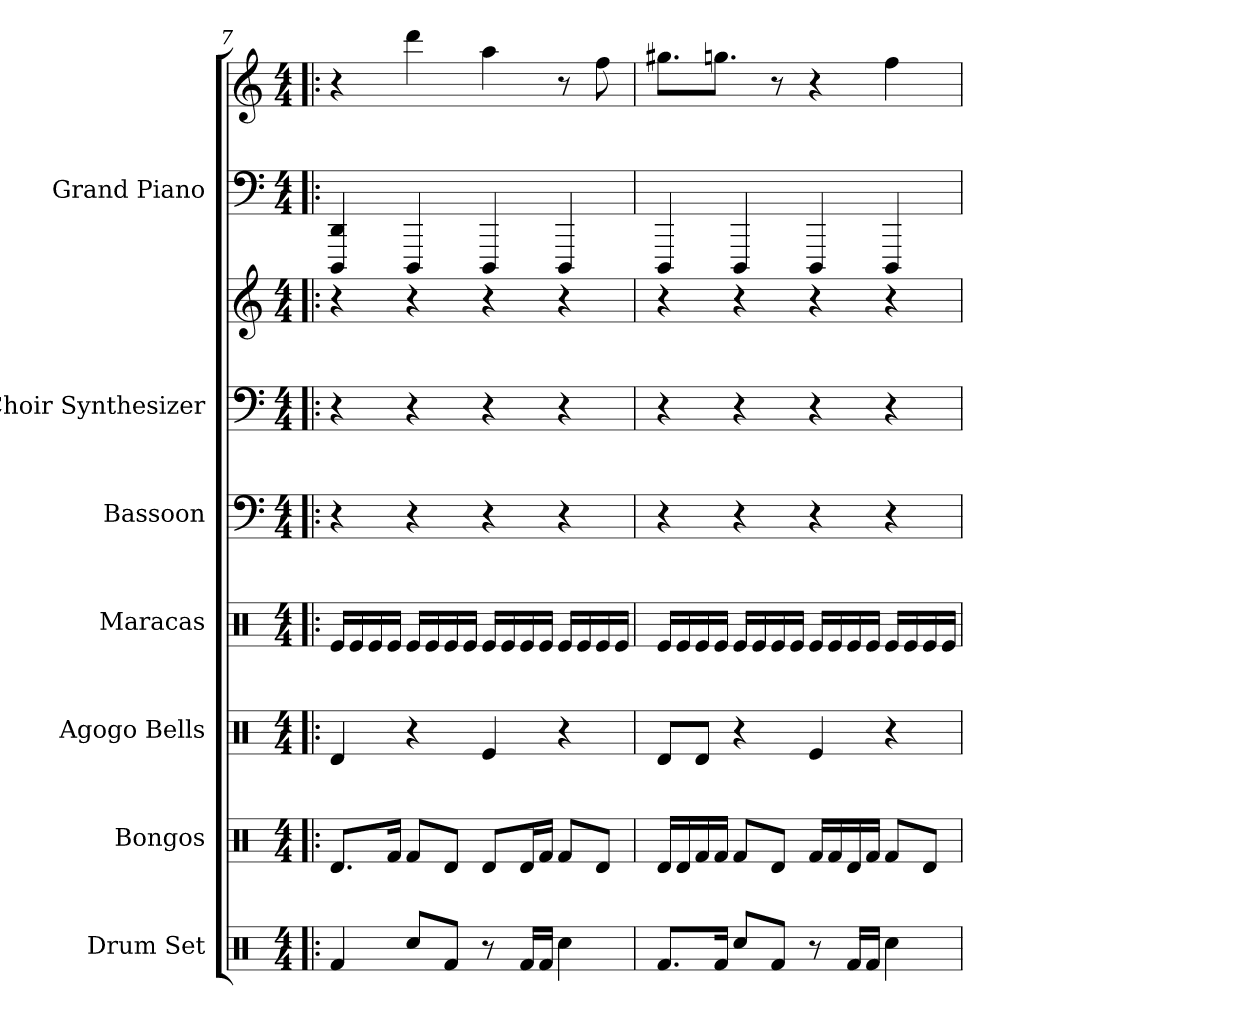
**kern	**kern	**kern	**kern	**kern	**kern	**kern	**kern	**kern
*part7	*part6	*part5	*part4	*part3	*part2	*part2	*part1	*part1
*staff9	*staff8	*staff7	*staff6	*staff5	*staff4	*staff3	*staff2	*staff1
*I"Drum Set	*I"Bongos	*I"Agogo Bells	*I"Maracas	*I"Bassoon	*I"Choir Synthesizer	*	*I"Grand Piano	*
*I'Drums	*I'Bongo	*I'Ago.	*I'Mrcs	*I'Bsn.	*I'Synth.	*	*I'Pno.	*
*clefX	*clefX	*clefX	*clefX	*clefF4	*clefF4	*clefG2	*clefF4	*clefG2
*k[]	*k[]	*k[]	*k[]	*k[]	*k[]	*k[]	*k[]	*k[]
*M4/4	*M4/4	*M4/4	*M4/4	*M4/4	*M4/4	*M4/4	*M4/4	*M4/4
=7!|:	=7!|:	=7!|:	=7!|:	=7!|:	=7!|:	=7!|:	=7!|:	=7!|:
4Rf	8.RdL	4Rd	16ReLL	4r	4r	4r	4DDD 4DD	4r
.	.	.	16Re	.	.	.	.	.
.	.	.	16Re	.	.	.	.	.
.	16RfJk	.	16ReJJ	.	.	.	.	.
8RccL	8RfL	4r	16ReLL	4r	4r	4r	4DDD	4ddd
.	.	.	16Re	.	.	.	.	.
8RfJ	8RdJ	.	16Re	.	.	.	.	.
.	.	.	16ReJJ	.	.	.	.	.
8r	8RdL	4Re	16ReLL	4r	4r	4r	4DDD	4aa
.	.	.	16Re	.	.	.	.	.
16RfLL	16RdL	.	16Re	.	.	.	.	.
16RfJJ	16RfJJ	.	16ReJJ	.	.	.	.	.
4Rcc	8RfL	4r	16ReLL	4r	4r	4r	4DDD	8r
.	.	.	16Re	.	.	.	.	.
.	8RdJ	.	16Re	.	.	.	.	8ff
.	.	.	16ReJJ	.	.	.	.	.
=8	=8	=8	=8	=8	=8	=8	=8	=8
8.RfL	16RdLL	8RdL	16ReLL	4r	4r	4r	4DDD	8.gg#XL
.	16Rd	.	16Re	.	.	.	.	.
.	16Rf	8RdJ	16Re	.	.	.	.	.
16RfJk	16RfJJ	.	16ReJJ	.	.	.	.	8.ggnJ
8RccL	8RfL	4r	16ReLL	4r	4r	4r	4DDD	.
.	.	.	16Re	.	.	.	.	.
8RfJ	8RdJ	.	16Re	.	.	.	.	8r
.	.	.	16ReJJ	.	.	.	.	.
8r	16RfLL	4Re	16ReLL	4r	4r	4r	4DDD	4r
.	16Rf	.	16Re	.	.	.	.	.
16RfLL	16Rd	.	16Re	.	.	.	.	.
16RfJJ	16RfJJ	.	16ReJJ	.	.	.	.	.
4Rcc	8RfL	4r	16ReLL	4r	4r	4r	4DDD	4ff
.	.	.	16Re	.	.	.	.	.
.	8RdJ	.	16Re	.	.	.	.	.
.	.	.	16ReJJ	.	.	.	.	.
=	=	=	=	=	=	=	=	=
*-	*-	*-	*-	*-	*-	*-	*-	*-
